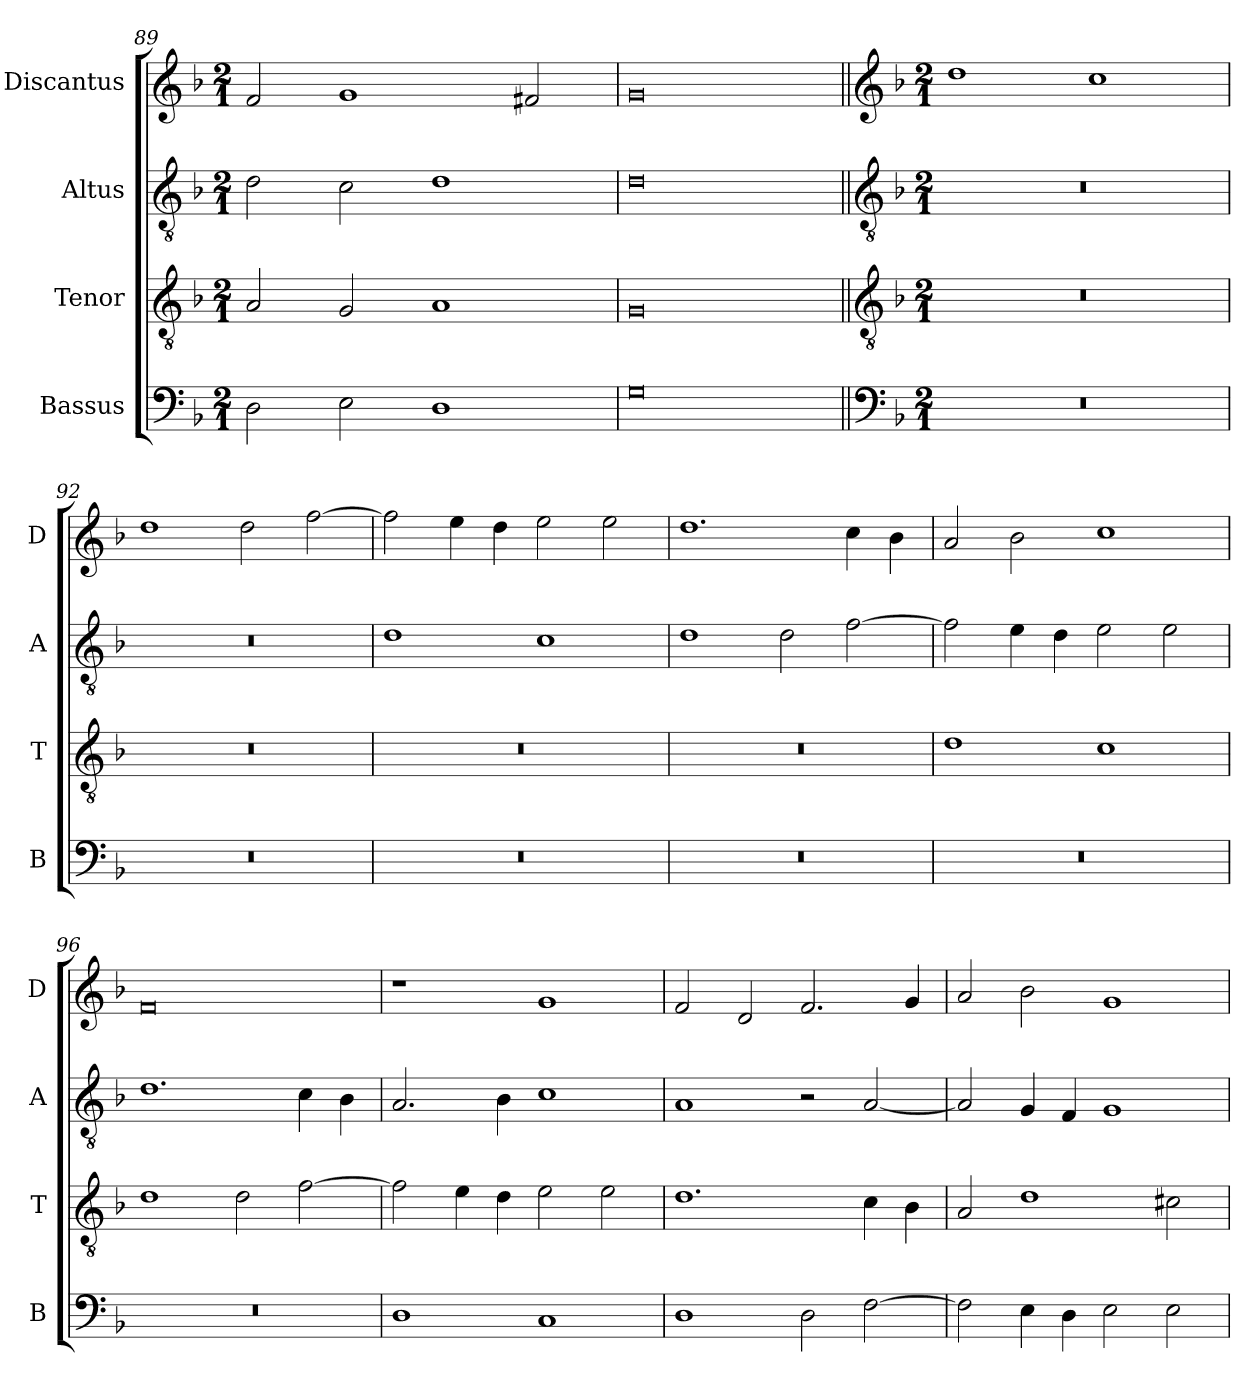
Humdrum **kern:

**kern	**kern	**kern	**kern
*part4	*part3	*part2	*part1
*staff4	*staff3	*staff2	*staff1
*I"Bassus	*I"Tenor	*I"Altus	*I"Discantus
*I'B	*I'T	*I'A	*I'D
*clefF4	*clefGv2	*clefGv2	*clefG2
*k[b-]	*k[b-]	*k[b-]	*k[b-]
*M2/1	*M2/1	*M2/1	*M2/1
=89	=89	=89	=89
2D\	2A/	2d\	2f/
2E\	2G/	2c\	1g
1D	1A	1d	.
.	.	.	2f#X/
=90	=90	=90	=90
0G	0G	0d	0g
!!LO:LB:g=z
=91||	=91||	=91||	=91||
*clefF4	*clefGv2	*clefGv2	*clefG2
*k[b-]	*k[b-]	*k[b-]	*k[b-]
*M2/1	*M2/1	*M2/1	*M2/1
0r	0r	0r	1dd
.	.	.	1cc
=92	=92	=92	=92
0r	0r	0r	1dd
.	.	.	2dd\
.	.	.	[2ff\
=93	=93	=93	=93
0r	0r	1d	2ff\]
.	.	.	4ee\
.	.	.	4dd\
.	.	1c	2ee\
.	.	.	2ee\
=94	=94	=94	=94
0r	0r	1d	1.dd
.	.	2d\	.
.	.	[2f\	4cc\
.	.	.	4b-\
=95	=95	=95	=95
0r	1d	2f\]	2a/
.	.	4e\	2b-\
.	.	4d\	.
.	1c	2e\	1cc
.	.	2e\	.
=96	=96	=96	=96
0r	1d	1.d	0f
.	2d\	.	.
.	[2f\	4c\	.
.	.	4B-\	.
=97	=97	=97	=97
1D	2f\]	2.A/	1r
.	4e\	.	.
.	4d\	4B-\	.
1C	2e\	1c	1g
.	2e\	.	.
=98	=98	=98	=98
1D	1.d	1A	2f/
.	.	.	2d/
2D\	.	2r	2.f/
[2F\	4c\	[2A/	.
.	4B-\	.	4g/
=99	=99	=99	=99
2F\]	2A/	2A/]	2a/
4E\	1d	4G/	2b-\
4D\	.	4F/	.
2E\	.	1G	1g
2E\	2c#X\	.	.
=	=	=	=
*-	*-	*-	*-
